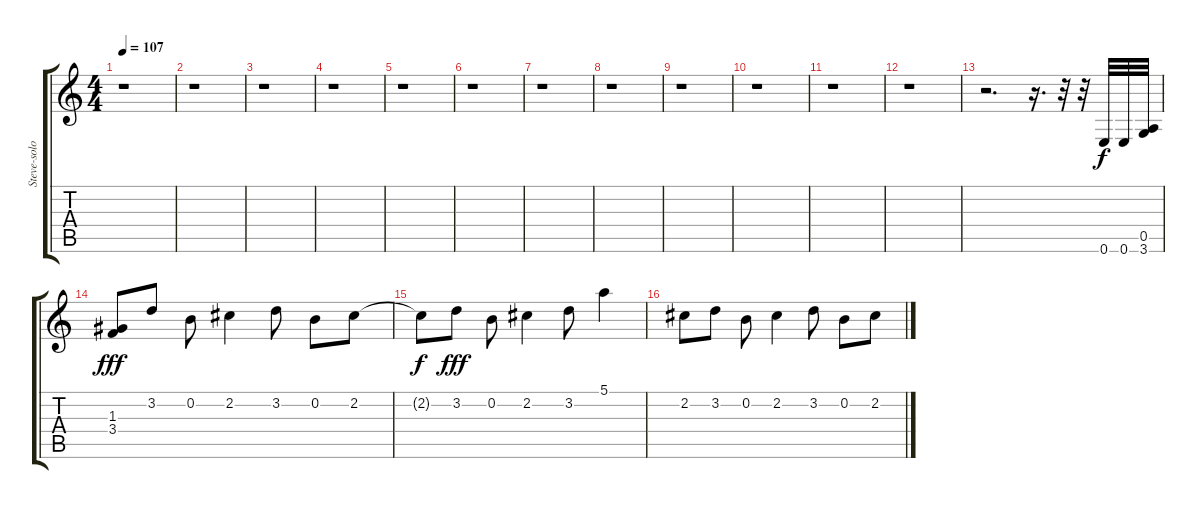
\track ("Steve-solo guitar" "Steve-solo") {instrument overdrivenguitar}
\staff {score tabs}
\tuning (E4 B3 G3 D3 A2 E2) {hide}
\ts (4 4)
\tempo 107
\clef g2
\ks c
r.1{dy f} |
r.1 |
r.1 |
r.1 |
r.1 |
r.1 |
r.1 |
r.1 |
r.1 |
r.1 |
r.1 |
r.1 |
r.2{d} r.16{d} r.32 r.32 0.6.32 0.6.32 (0.5 3.6).32 |
(1.3 3.4).8{dy fff} 3.2.8 0.2.8 2.2.4 3.2.8 0.2.8 2.2.8 |
2.2{t}.8{dy f} 3.2.8{dy fff} 0.2.8 2.2.4 3.2.8 5.1.4 |
2.2.8 3.2.8 0.2.8 2.2.4 3.2.8 0.2.8 2.2.8
